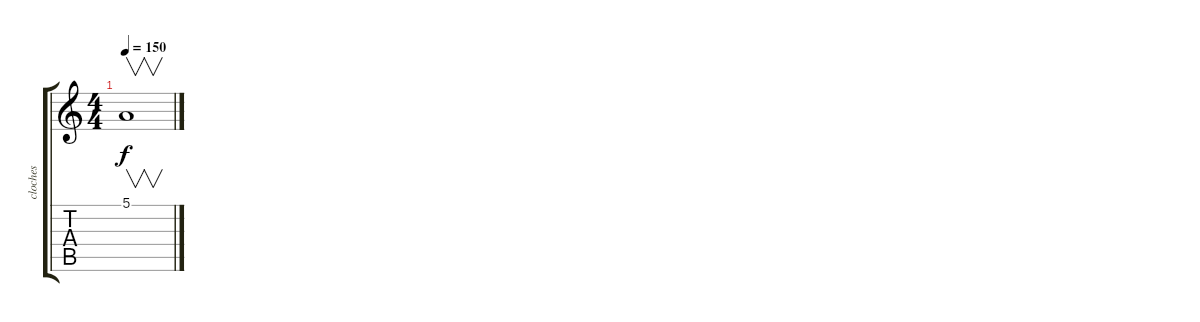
\track ("cloches" "cloches") {instrument tubularbells}
\staff {score tabs}
\tuning (E4 B3 G3 D3 A2 E2) {hide}
\ts (4 4)
\tempo 150
\clef g2
\ks c
5.1.1{v dy f}
